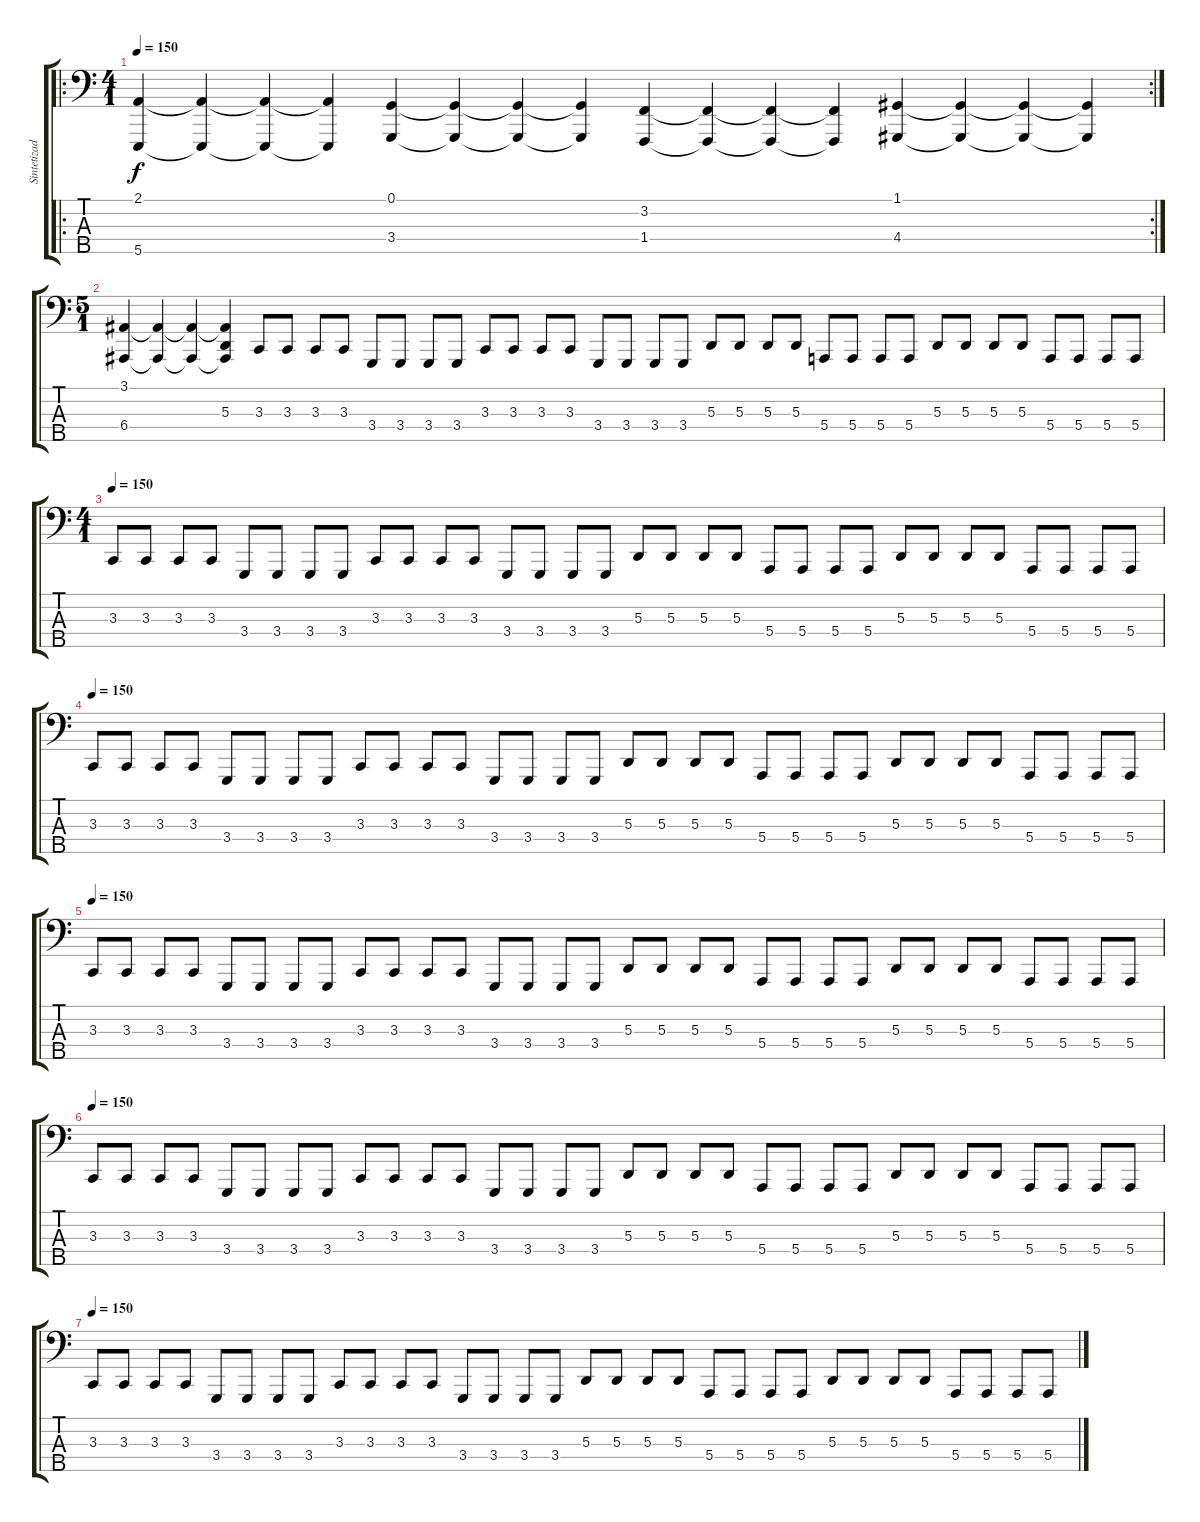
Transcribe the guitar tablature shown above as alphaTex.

\track ("Sintetizador 2" "Sintetizad") {instrument synthbrass2}
\staff {score tabs}
\tuning (G2 D2 A1 E1 B0) {hide}
\ro
\rc 2
\ts (4 1)
\tempo 150
\clef f4
\ks c
(2.1 5.5).4{dy f volume 13} (2.1{t} 5.5{t}).4 (2.1{t} 5.5{t}).4 (2.1{t} 5.5{t}).4 (0.1 3.4).4 (0.1{t} 3.4{t}).4 (0.1{t} 3.4{t}).4 (0.1{t} 3.4{t}).4 (3.2 1.4).4 (3.2{t} 1.4{t}).4 (3.2{t} 1.4{t}).4 (3.2{t} 1.4{t}).4 (1.1 4.4).4 (1.1{t} 4.4{t}).4 (1.1{t} 4.4{t}).4 (1.1{t} 4.4{t}).4 |
\ts (5 1)
(3.1 6.4).4 (3.1{t} 6.4{t}).4 (3.1{t} 6.4{t}).4 (3.1{t} 5.3{t} 6.4{t}).4 3.3.8{volume 12 instrument synthbrass1} 3.3.8 3.3.8 3.3.8 3.4.8 3.4.8 3.4.8 3.4.8 3.3.8 3.3.8 3.3.8 3.3.8 3.4.8 3.4.8 3.4.8 3.4.8 5.3.8 5.3.8 5.3.8 5.3.8 5.4.8 5.4.8 5.4.8 5.4.8 5.3.8 5.3.8 5.3.8 5.3.8 5.4.8 5.4.8 5.4.8 5.4.8 |
\ts (4 1)
\tempo 150
3.3.8{volume 12 instrument synthbrass1} 3.3.8 3.3.8 3.3.8 3.4.8 3.4.8 3.4.8 3.4.8 3.3.8 3.3.8 3.3.8 3.3.8 3.4.8 3.4.8 3.4.8 3.4.8 5.3.8 5.3.8 5.3.8 5.3.8 5.4.8 5.4.8 5.4.8 5.4.8 5.3.8 5.3.8 5.3.8 5.3.8 5.4.8 5.4.8 5.4.8 5.4.8 |
\tempo 150
3.3.8{volume 9 instrument synthbrass1} 3.3.8 3.3.8 3.3.8 3.4.8 3.4.8 3.4.8 3.4.8 3.3.8 3.3.8 3.3.8 3.3.8 3.4.8 3.4.8 3.4.8 3.4.8 5.3.8 5.3.8 5.3.8 5.3.8 5.4.8 5.4.8 5.4.8 5.4.8 5.3.8 5.3.8 5.3.8 5.3.8 5.4.8 5.4.8 5.4.8 5.4.8 |
\tempo 150
3.3.8{volume 5 instrument synthbrass1} 3.3.8 3.3.8 3.3.8 3.4.8 3.4.8 3.4.8 3.4.8 3.3.8 3.3.8 3.3.8 3.3.8 3.4.8 3.4.8 3.4.8 3.4.8 5.3.8 5.3.8 5.3.8 5.3.8 5.4.8 5.4.8 5.4.8 5.4.8 5.3.8 5.3.8 5.3.8 5.3.8 5.4.8 5.4.8 5.4.8 5.4.8 |
\tempo 150
3.3.8{volume 2 instrument synthbrass1} 3.3.8 3.3.8 3.3.8 3.4.8 3.4.8 3.4.8 3.4.8 3.3.8 3.3.8 3.3.8 3.3.8 3.4.8 3.4.8 3.4.8 3.4.8 5.3.8 5.3.8 5.3.8 5.3.8 5.4.8 5.4.8 5.4.8 5.4.8 5.3.8 5.3.8 5.3.8 5.3.8 5.4.8 5.4.8 5.4.8 5.4.8 |
\tempo 150
3.3.8{volume 0 instrument synthbrass1} 3.3.8 3.3.8 3.3.8 3.4.8 3.4.8 3.4.8 3.4.8 3.3.8 3.3.8 3.3.8 3.3.8 3.4.8 3.4.8 3.4.8 3.4.8 5.3.8 5.3.8 5.3.8 5.3.8 5.4.8 5.4.8 5.4.8 5.4.8 5.3.8 5.3.8 5.3.8 5.3.8 5.4.8 5.4.8 5.4.8 5.4.8
